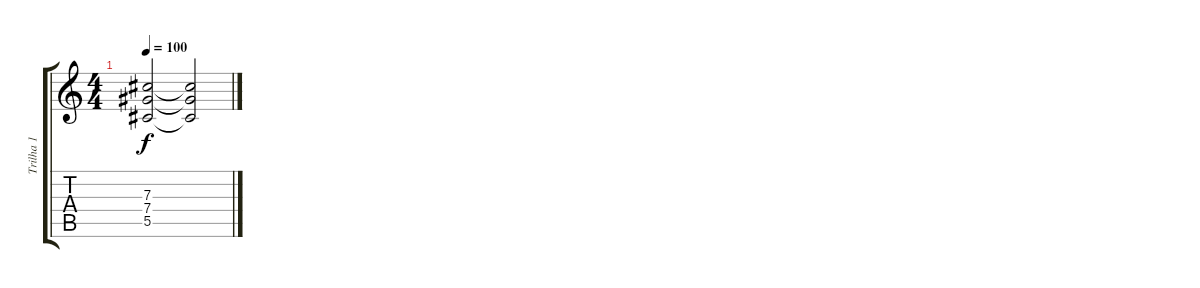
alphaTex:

\track ("Trilha 1" "Trilha 1") {instrument distortionguitar}
\staff {score tabs}
\tuning (Eb4 Bb3 Gb3 Db3 Ab2 Eb2) {hide}
\ts (4 4)
\tempo 100
\clef g2
\ks c
(7.3{t} 7.4{t} 5.5{t}).2{dy f} (7.3{t} 7.4{t} 5.5{t}).2
